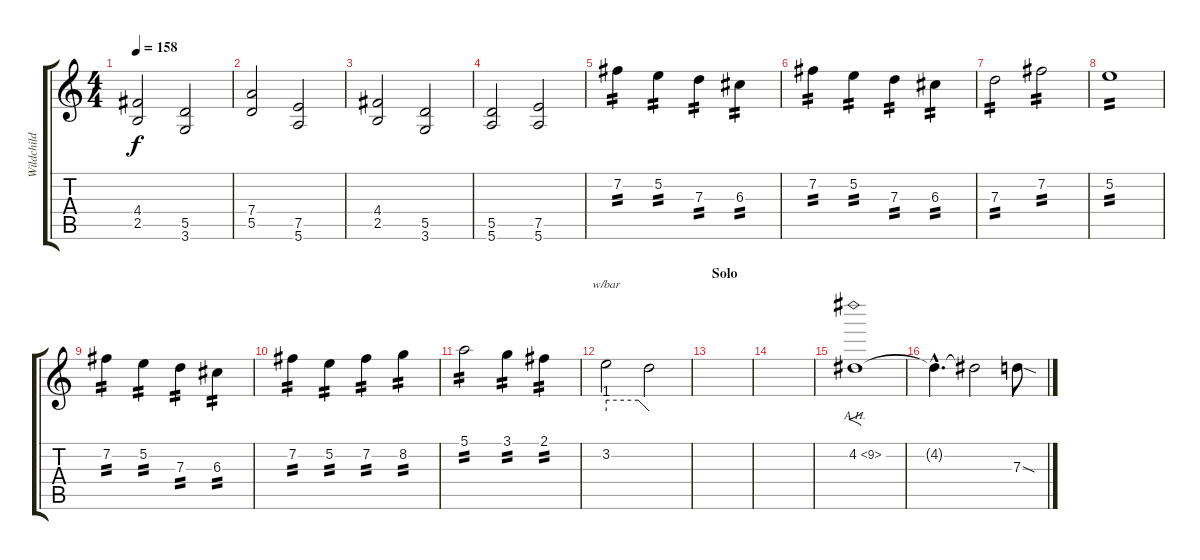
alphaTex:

\track ("Wildchild" "Wildchild") {instrument distortionguitar}
\staff {score tabs}
\tuning (E4 B3 G3 D3 A2 E2) {hide}
\ts (4 4)
\tempo 158
\clef g2
\ks c
(4.4 2.5).2{dy f} (5.5 3.6).2 |
(7.4 5.5).2 (7.5 5.6).2 |
(4.4 2.5).2 (5.5 3.6).2 |
(5.5 5.6).2 (7.5 5.6).2 |
7.2.4{tp 2} 5.2.4{tp 2} 7.3.4{tp 2} 6.3.4{tp 2} |
7.2.4{tp 2} 5.2.4{tp 2} 7.3.4{tp 2} 6.3.4{tp 2} |
7.3.2{tp 2} 7.2.2{tp 2} |
5.2.1{tp 2} |
7.2.4{tp 2} 5.2.4{tp 2} 7.3.4{tp 2} 6.3.4{tp 2} |
7.2.4{tp 2} 5.2.4{tp 2} 7.2.4{tp 2} 8.2.4{tp 2} |
5.1.2{tp 2} 3.1.4{tp 2} 2.1.4{tp 2} |
3.2.2{tbe (custom default 0 4 45 4 60 0)} 3.2{t}.2 |
\section ("" "Solo")
|
|
4.2{ah 5}.1{f volume 11} |
4.2{hac t}.4{d} 4.2{t}.2 7.3{sod}.8{volume 13}
